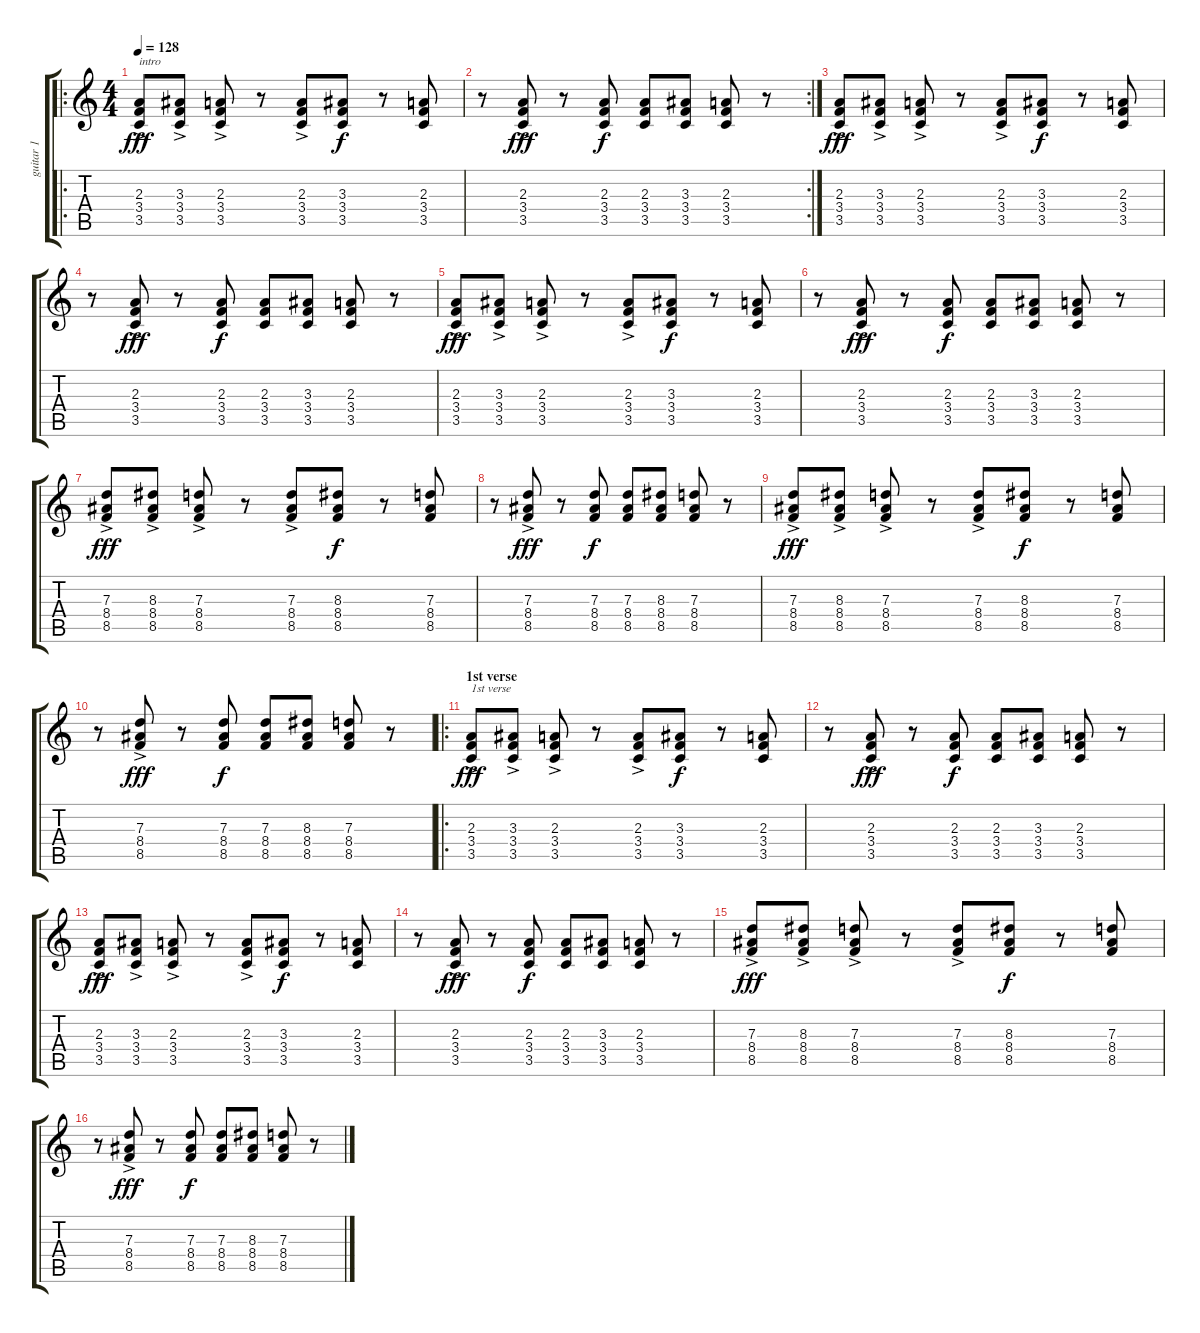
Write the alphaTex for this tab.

\track ("guitar 1" "guitar 1") {instrument distortionguitar}
\staff {score tabs}
\tuning (E4 B3 G3 D3 A2 E2) {hide}
\ro
\ts (4 4)
\tempo 128
\clef g2
\ks c
(2.3{ac} 3.4 3.5).8{txt "intro" dy fff instrument distortionguitar} (3.3{ac} 3.4 3.5).8 (2.3{ac} 3.4 3.5).8 r.8 (2.3{ac} 3.4 3.5).8 (3.3 3.4 3.5).8{dy f} r.8 (2.3 3.4 3.5).8 |
\rc 2
r.8 (2.3{ac} 3.4 3.5).8{dy fff} r.8 (2.3 3.4 3.5).8{dy f} (2.3 3.4 3.5).8 (3.3 3.4 3.5).8 (2.3 3.4 3.5).8 r.8 |
(2.3{ac} 3.4 3.5).8{dy fff} (3.3{ac} 3.4 3.5).8 (2.3{ac} 3.4 3.5).8 r.8 (2.3{ac} 3.4 3.5).8 (3.3 3.4 3.5).8{dy f} r.8 (2.3 3.4 3.5).8 |
r.8 (2.3{ac} 3.4 3.5).8{dy fff} r.8 (2.3 3.4 3.5).8{dy f} (2.3 3.4 3.5).8 (3.3 3.4 3.5).8 (2.3 3.4 3.5).8 r.8 |
(2.3{ac} 3.4 3.5).8{dy fff} (3.3{ac} 3.4 3.5).8 (2.3{ac} 3.4 3.5).8 r.8 (2.3{ac} 3.4 3.5).8 (3.3 3.4 3.5).8{dy f} r.8 (2.3 3.4 3.5).8 |
r.8 (2.3{ac} 3.4 3.5).8{dy fff} r.8 (2.3 3.4 3.5).8{dy f} (2.3 3.4 3.5).8 (3.3 3.4 3.5).8 (2.3 3.4 3.5).8 r.8 |
(7.3{ac} 8.4 8.5).8{dy fff} (8.3{ac} 8.4 8.5).8 (7.3{ac} 8.4 8.5).8 r.8 (7.3{ac} 8.4 8.5).8 (8.3 8.4 8.5).8{dy f} r.8 (7.3 8.4 8.5).8 |
r.8 (7.3{ac} 8.4 8.5).8{dy fff} r.8 (7.3 8.4 8.5).8{dy f} (7.3 8.4 8.5).8 (8.3 8.4 8.5).8 (7.3 8.4 8.5).8 r.8 |
(7.3{ac} 8.4 8.5).8{dy fff} (8.3{ac} 8.4 8.5).8 (7.3{ac} 8.4 8.5).8 r.8 (7.3{ac} 8.4 8.5).8 (8.3 8.4 8.5).8{dy f} r.8 (7.3 8.4 8.5).8 |
r.8 (7.3{ac} 8.4 8.5).8{dy fff} r.8 (7.3 8.4 8.5).8{dy f} (7.3 8.4 8.5).8 (8.3 8.4 8.5).8 (7.3 8.4 8.5).8 r.8 |
\ro
\section ("" "1st verse")
(2.3{ac} 3.4 3.5).8{txt "1st verse" dy fff} (3.3{ac} 3.4 3.5).8 (2.3{ac} 3.4 3.5).8 r.8 (2.3{ac} 3.4 3.5).8 (3.3 3.4 3.5).8{dy f} r.8 (2.3 3.4 3.5).8 |
r.8 (2.3{ac} 3.4 3.5).8{dy fff} r.8 (2.3 3.4 3.5).8{dy f} (2.3 3.4 3.5).8 (3.3 3.4 3.5).8 (2.3 3.4 3.5).8 r.8 |
(2.3{ac} 3.4 3.5).8{dy fff} (3.3{ac} 3.4 3.5).8 (2.3{ac} 3.4 3.5).8 r.8 (2.3{ac} 3.4 3.5).8 (3.3 3.4 3.5).8{dy f} r.8 (2.3 3.4 3.5).8 |
r.8 (2.3{ac} 3.4 3.5).8{dy fff} r.8 (2.3 3.4 3.5).8{dy f} (2.3 3.4 3.5).8 (3.3 3.4 3.5).8 (2.3 3.4 3.5).8 r.8 |
(7.3{ac} 8.4 8.5).8{dy fff} (8.3{ac} 8.4 8.5).8 (7.3{ac} 8.4 8.5).8 r.8 (7.3{ac} 8.4 8.5).8 (8.3 8.4 8.5).8{dy f} r.8 (7.3 8.4 8.5).8 |
r.8 (7.3{ac} 8.4 8.5).8{dy fff} r.8 (7.3 8.4 8.5).8{dy f} (7.3 8.4 8.5).8 (8.3 8.4 8.5).8 (7.3 8.4 8.5).8 r.8
